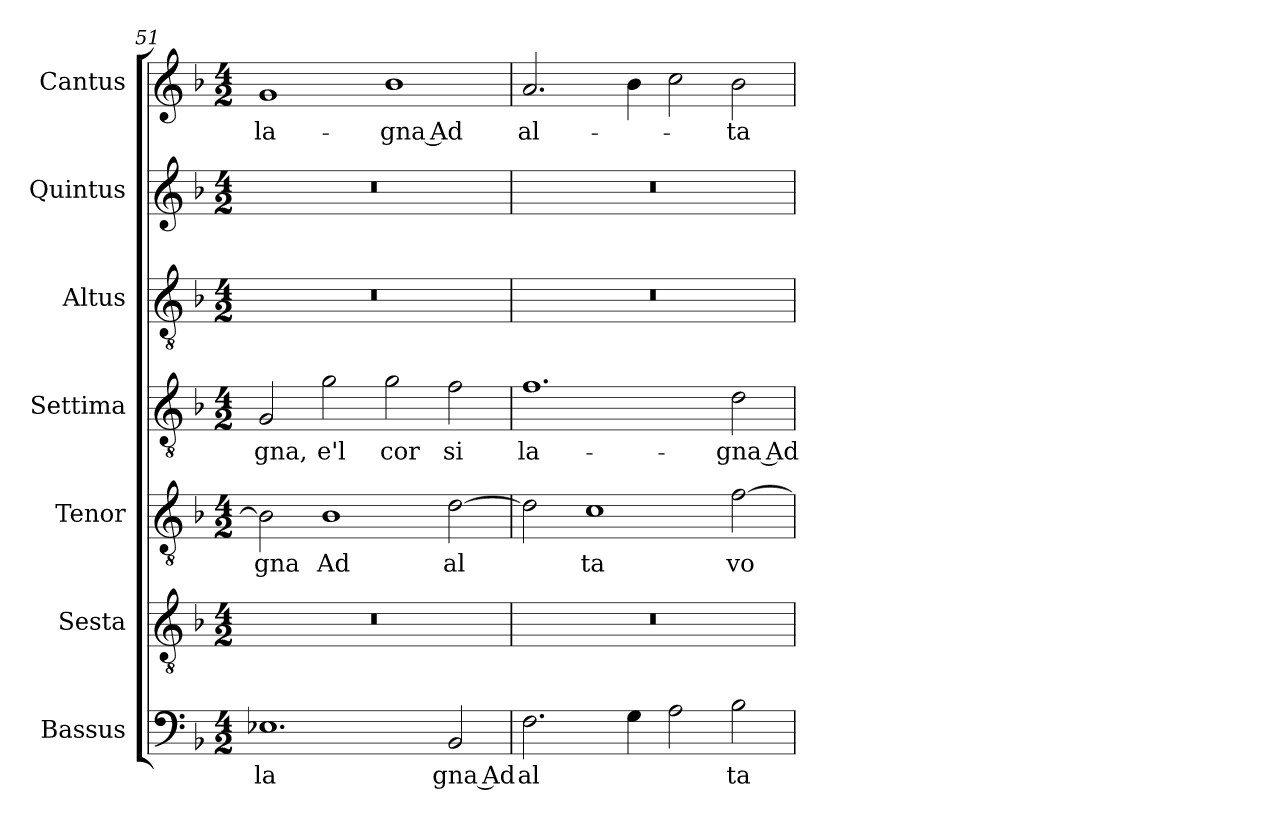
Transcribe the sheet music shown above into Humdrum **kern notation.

**kern	**text	**kern	**kern	**text	**kern	**text	**kern	**kern	**kern	**text
*part7	*part7	*part6	*part5	*part5	*part4	*part4	*part3	*part2	*part1	*part1
*staff7	*staff7	*staff6	*staff5	*staff5	*staff4	*staff4	*staff3	*staff2	*staff1	*staff1
*I"Bassus	*	*I"Sesta	*I"Tenor	*	*I"Settima	*	*I"Altus	*I"Quintus	*I"Cantus	*
*clefF4	*	*clefGv2	*clefGv2	*	*clefGv2	*	*clefGv2	*clefG2	*clefG2	*
*k[b-]	*	*k[b-]	*k[b-]	*	*k[b-]	*	*k[b-]	*k[b-]	*k[b-]	*
*F:	*	*F:	*F:	*	*F:	*	*F:	*F:	*F:	*
*M4/2	*	*M4/2	*M4/2	*	*M4/2	*	*M4/2	*M4/2	*M4/2	*
=51	=51	=51	=51	=51	=51	=51	=51	=51	=51	=51
!	!LO:LY:b:cj	!	!	!LO:LY:b	!	!LO:LY:b:cj	!	!	!	!LO:LY:b:cj
1.E-	la	0r	2B-\]	gna	2G/	-gna,	0r	0r	1g	la-
!	!	!	!	!LO:LY:b	!	!LO:LY:b:cj	!	!	!	!
.	.	.	1B-	Ad	2g\	e'l	.	.	.	.
!	!	!	!	!	!	!LO:LY:b:cj	!	!	!	!LO:LY:b:rj
.	.	.	.	.	2g\	cor	.	.	1b-	-gna Ad
!	!LO:LY:b:rj	!	!	!LO:LY:b:cj	!	!LO:LY:b:cj	!	!	!	!
2BB-/	gna Ad	.	[>2d\	al	2f\	si	.	.	.	.
=52	=52	=52	=52	=52	=52	=52	=52	=52	=52	=52
!	!LO:LY:b:cj	!	!	!	!	!LO:LY:b:cj	!	!	!	!LO:LY:b:cj
2.F\	al	0r	2d\]	.	1.f	la-	0r	0r	2.a/	al-
!	!	!	!	!LO:LY:b:cj	!	!	!	!	!	!
.	.	.	1c	ta	.	.	.	.	.	.
4G\	.	.	.	.	.	.	.	.	4b-\	.
2A\	.	.	.	.	.	.	.	.	2cc\	.
!	!LO:LY:b:cj	!	!	!LO:LY:b:cj	!	!LO:LY:b:rj	!	!	!	!LO:LY:b:cj
2B-\	ta	.	[>2f\	vo	2d\	-gna Ad	.	.	2b-\	-ta
=	=	=	=	=	=	=	=	=	=	=
*-	*-	*-	*-	*-	*-	*-	*-	*-	*-	*-
